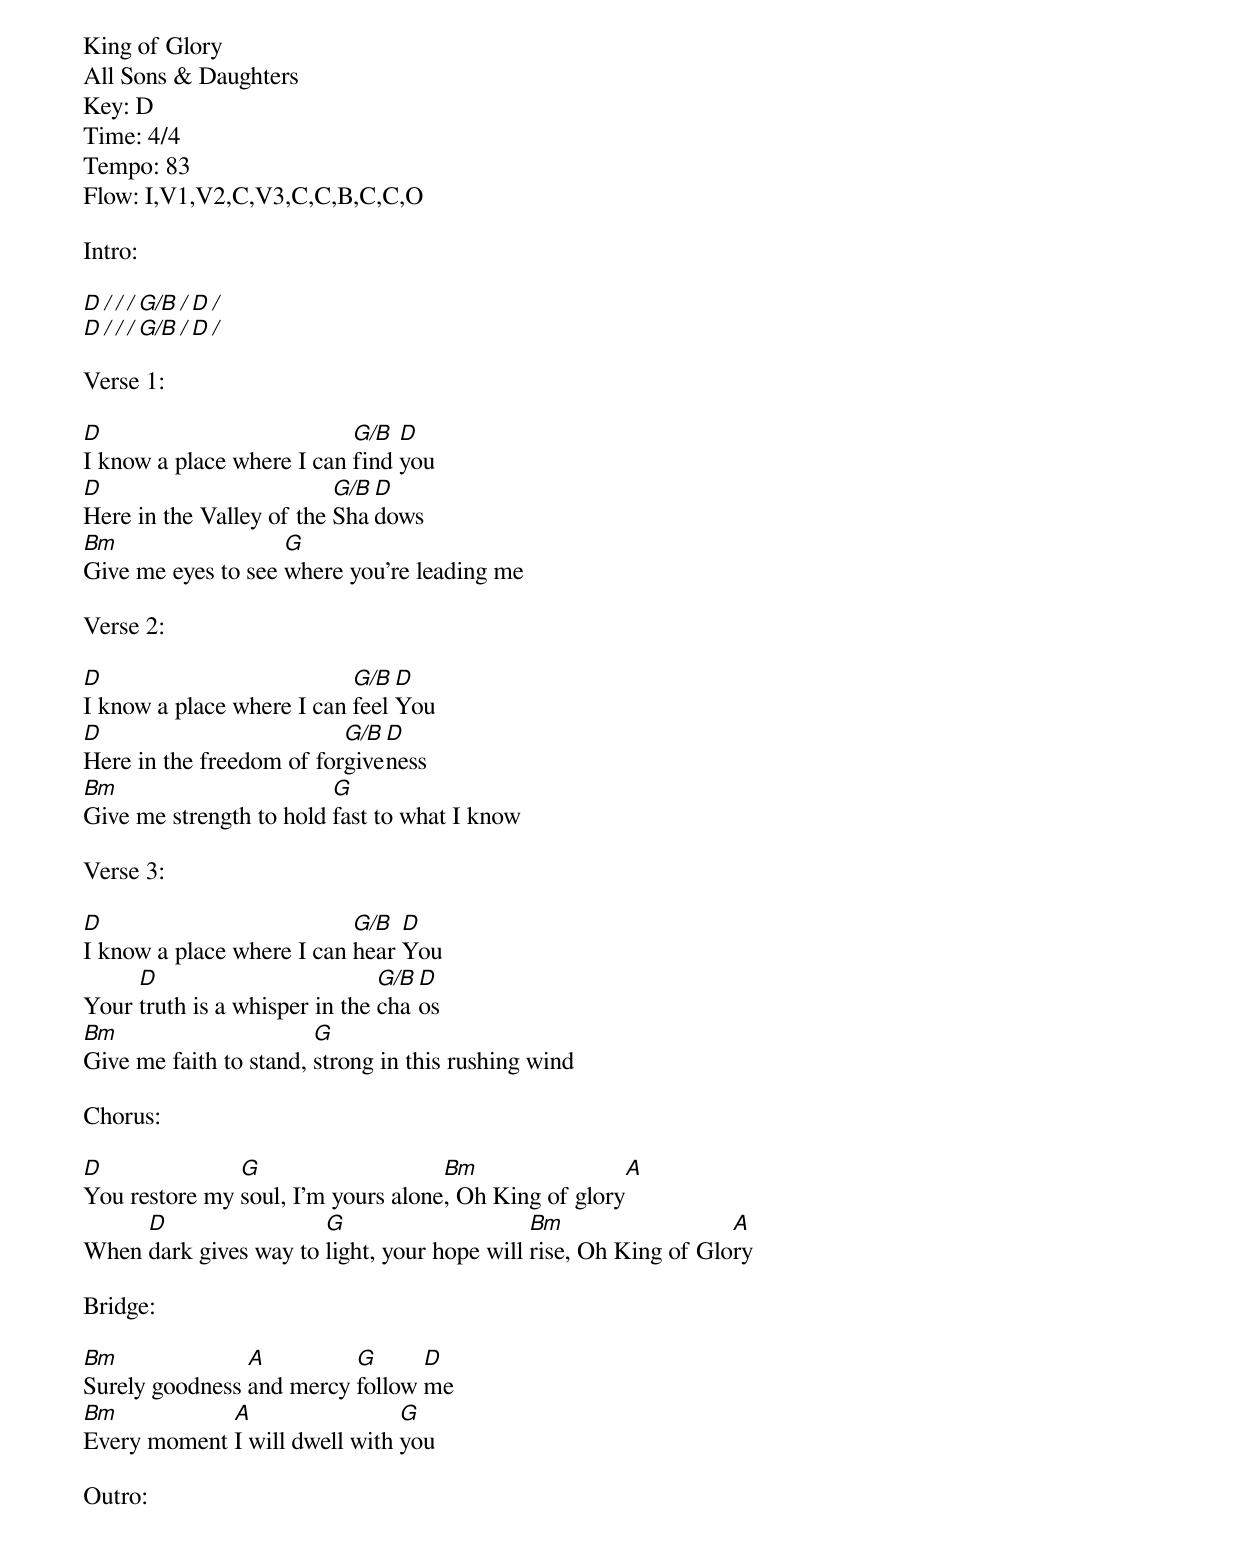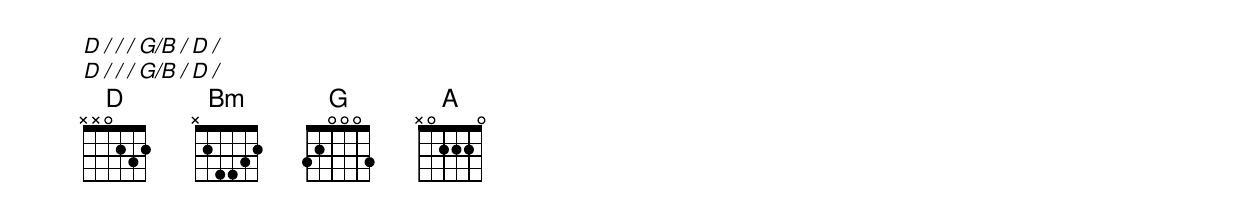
King of Glory
All Sons & Daughters
Key: D
Time: 4/4
Tempo: 83
Flow: I,V1,V2,C,V3,C,C,B,C,C,O

Intro:

[D][/][/][/][G/B][/][D][/]
[D][/][/][/][G/B][/][D][/]

Verse 1:

[D]I know a place where I can [G/B]find [D]you
[D]Here in the Valley of the [G/B]Sha[D]dows
[Bm]Give me eyes to see [G]where you're leading me

Verse 2:

[D]I know a place where I can [G/B]feel [D]You
[D]Here in the freedom of for[G/B]give[D]ness
[Bm]Give me strength to hold [G]fast to what I know

Verse 3:

[D]I know a place where I can [G/B]hear [D]You
Your [D]truth is a whisper in the [G/B]cha[D]os
[Bm]Give me faith to stand, [G]strong in this rushing wind

Chorus:

[D]You restore my [G]soul, I'm yours alone[Bm], Oh King of glory[A]
When [D]dark gives way to [G]light, your hope will [Bm]rise, Oh King of Glo[A]ry

Bridge:

[Bm]Surely goodness [A]and mercy [G]follow [D]me
[Bm]Every moment [A]I will dwell with [G]you

Outro:

[D][/][/][/][G/B][/][D][/]
[D][/][/][/][G/B][/][D][/]
